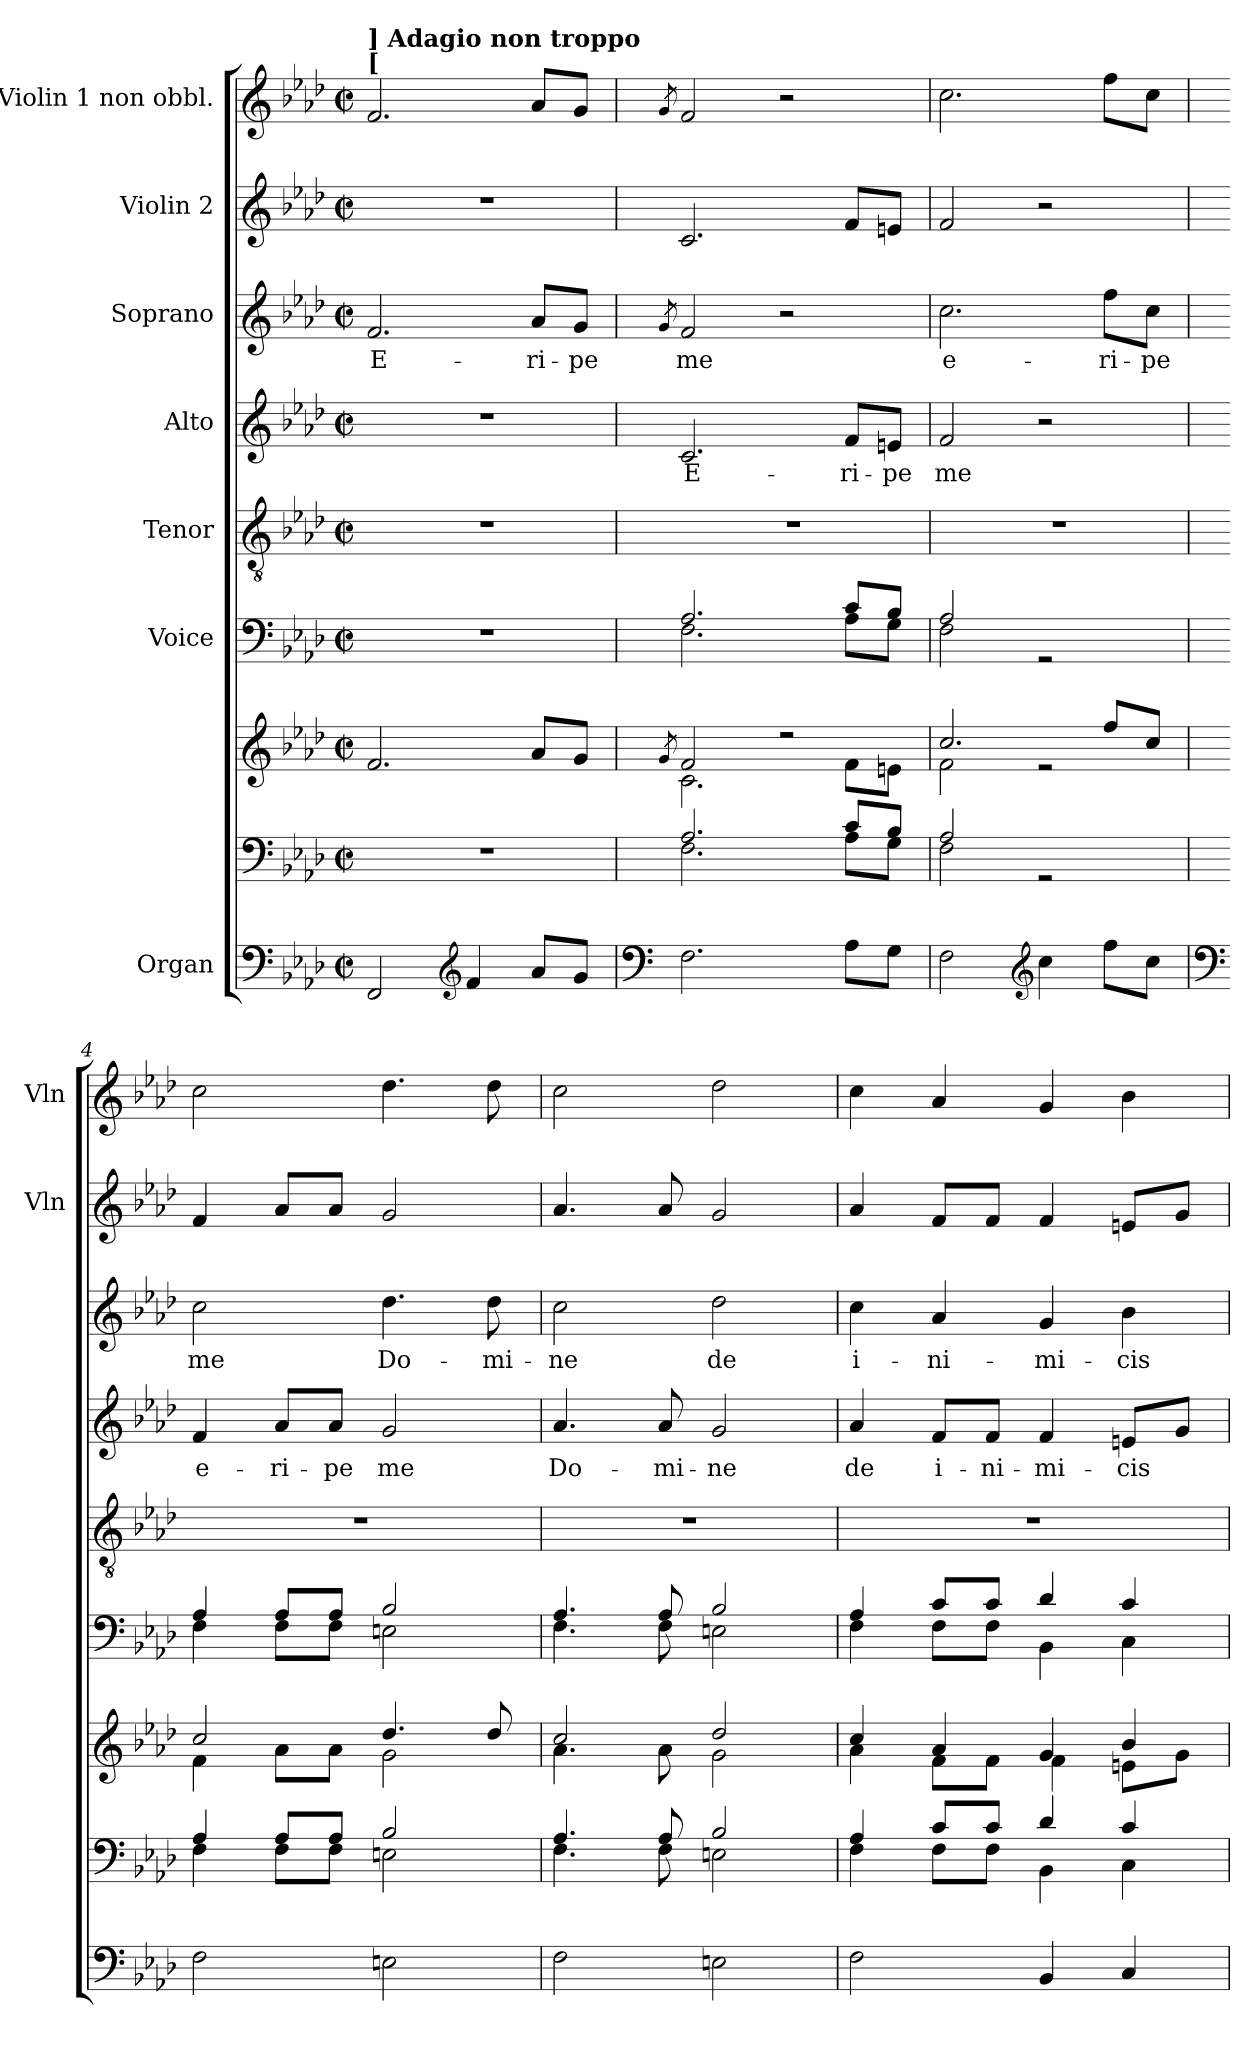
**kern	**kern	**kern	**kern	**kern	**kern	**text	**kern	**text	**kern	**kern
*part7	*part7	*part7	*part6	*part5	*part4	*part4	*part3	*part3	*part2	*part1
*staff9	*staff8	*staff7	*staff6	*staff5	*staff4	*staff4	*staff3	*staff3	*staff2	*staff1
*I"Organ	*	*	*I"Voice	*I"Tenor	*I"Alto	*	*I"Soprano	*	*I"Violin 2	*I"Violin 1  non obbl.
*	*	*	*	*	*	*	*	*	*I'Vln	*I'Vln
*clefF4	*clefF4	*clefG2	*clefF4	*clefGv2	*clefG2	*	*clefG2	*	*clefG2	*clefG2
*k[b-e-a-d-]	*k[b-e-a-d-]	*k[b-e-a-d-]	*k[b-e-a-d-]	*k[b-e-a-d-]	*k[b-e-a-d-]	*	*k[b-e-a-d-]	*	*k[b-e-a-d-]	*k[b-e-a-d-]
*M2/2	*M2/2	*M2/2	*M2/2	*M2/2	*M2/2	*	*M2/2	*	*M2/2	*M2/2
*met(c|)	*met(c|)	*met(c|)	*met(c|)	*met(c|)	*met(c|)	*	*met(c|)	*	*met(c|)	*met(c|)
*MM120	*MM120	*MM120	*MM120	*MM120	*MM120	*	*MM120	*	*MM120	*MM120
=1	=1	=1	=1	=1	=1	=1	=1	=1	=1	=1
!	!	!	!	!	!	!	!	!	!	!LO:TX:a:B:t=[
!	!	!	!	!	!	!	!	!	!	!LO:TX:a:B:t=] Adagio non troppo
!	!	!	!	!	!	!	!	!LO:LY:b	!	!
2FF/	1r	2.f/	1r	1r	1r	.	2.f/	E-	1r	2.f/
*clefG2	*	*	*	*	*	*	*	*	*	*
4f/	.	.	.	.	.	.	.	.	.	.
!	!	!	!	!	!	!	!	!LO:LY:b	!	!
8a-/L	.	8a-/L	.	.	.	.	8a-/L	-ri-	.	8a-/L
!	!	!	!	!	!	!	!	!LO:LY:b	!	!
8g/J	.	8g/J	.	.	.	.	8g/J	-pe	.	8g/J
=2	=2	=2	=2	=2	=2	=2	=2	=2	=2	=2
*clefF4	*	*	*	*	*	*	*	*	*	*
.	.	8qg/	.	.	.	.	8qg/	.	.	8qg/
*	*^	*^	*^	*	*	*	*	*	*	*
!	!	!	!	!	!	!	!	!	!LO:LY:b	!	!LO:LY:b	!	!
2.F\	2.A-/	2.F\	2f/	2.c\	2.A-/	2.F\	1r	2.c/	E-	2f/	me	2.c/	2f/
.	.	.	2r	.	.	.	.	.	.	2r	.	.	2r
!	!	!	!	!	!	!	!	!	!LO:LY:b	!	!	!	!
8A-\L	8c/L	8A-\L	.	8f\L	8c/L	8A-\L	.	8f/L	-ri-	.	.	8f/L	.
!	!	!	!	!	!	!	!	!	!LO:LY:b	!	!	!	!
8G\J	8B-/J	8G\J	.	8en\J	8B-/J	8G\J	.	8en/J	-pe	.	.	8en/J	.
=3	=3	=3	=3	=3	=3	=3	=3	=3	=3	=3	=3	=3	=3
!	!	!	!	!	!	!	!	!	!LO:LY:b	!	!LO:LY:b	!	!
2F\	2A-/	2F\	2.cc/	2f\	2A-/	2F\	1r	2f/	me	2.cc\	e-	2f/	2.cc\
*clefG2	*	*	*	*	*	*	*	*	*	*	*	*	*
4cc\	2rGG	2ryy	.	2r	2rGG	2ryy	.	2r	.	.	.	2r	.
!	!	!	!	!	!	!	!	!	!	!	!LO:LY:b	!	!
8ff\L	.	.	8ff/L	.	.	.	.	.	.	8ff\L	-ri-	.	8ff\L
!	!	!	!	!	!	!	!	!	!	!	!LO:LY:b	!	!
8cc\J	.	.	8cc/J	.	.	.	.	.	.	8cc\J	-pe	.	8cc\J
=4	=4	=4	=4	=4	=4	=4	=4	=4	=4	=4	=4	=4	=4
*clefF4	*	*	*	*	*	*	*	*	*	*	*	*	*
!	!	!	!	!	!	!	!	!	!LO:LY:b	!	!LO:LY:b	!	!
2F\	4A-/	4F\	2cc/	4f\	4A-/	4F\	1r	4f/	e-	2cc\	me	4f/	2cc\
!	!	!	!	!	!	!	!	!	!LO:LY:b	!	!	!	!
.	8A-/L	8F\L	.	8a-\L	8A-/L	8F\L	.	8a-/L	-ri-	.	.	8a-/L	.
!	!	!	!	!	!	!	!	!	!LO:LY:b	!	!	!	!
.	8A-/J	8F\J	.	8a-\J	8A-/J	8F\J	.	8a-/J	-pe	.	.	8a-/J	.
!	!	!	!	!	!	!	!	!	!LO:LY:b	!	!LO:LY:b	!	!
2En\	2B-/	2En\	4.dd-/	2g\	2B-/	2En\	.	2g/	me	4.dd-\	Do-	2g/	4.dd-\
!	!	!	!	!	!	!	!	!	!	!	!LO:LY:b	!	!
.	.	.	8dd-/	.	.	.	.	.	.	8dd-\	-mi-	.	8dd-\
=5	=5	=5	=5	=5	=5	=5	=5	=5	=5	=5	=5	=5	=5
!	!	!	!	!	!	!	!	!	!LO:LY:b	!	!LO:LY:b	!	!
2F\	4.A-/	4.F\	2cc/	4.a-\	4.A-/	4.F\	1r	4.a-/	Do-	2cc\	-ne	4.a-/	2cc\
!	!	!	!	!	!	!	!	!	!LO:LY:b	!	!	!	!
.	8A-/	8F\	.	8a-\	8A-/	8F\	.	8a-/	-mi-	.	.	8a-/	.
!	!	!	!	!	!	!	!	!	!LO:LY:b	!	!LO:LY:b	!	!
2En\	2B-/	2En\	2dd-/	2g\	2B-/	2En\	.	2g/	-ne	2dd-\	de	2g/	2dd-\
!!LO:PB:g=z
=6	=6	=6	=6	=6	=6	=6	=6	=6	=6	=6	=6	=6	=6
!	!	!	!	!	!	!	!	!	!LO:LY:b	!	!LO:LY:b	!	!
2F\	4A-/	4F\	4cc/	4a-\	4A-/	4F\	1r	4a-/	de	4cc\	i-	4a-/	4cc\
!	!	!	!	!	!	!	!	!	!LO:LY:b	!	!LO:LY:b	!	!
.	8c/L	8F\L	4a-/	8f\L	8c/L	8F\L	.	8f/L	i-	4a-/	-ni-	8f/L	4a-/
!	!	!	!	!	!	!	!	!	!LO:LY:b	!	!	!	!
.	8c/J	8F\J	.	8f\J	8c/J	8F\J	.	8f/J	-ni-	.	.	8f/J	.
!	!	!	!	!	!	!	!	!	!LO:LY:b	!	!LO:LY:b	!	!
4BB-/	4d-/	4BB-\	4g/	4f\	4d-/	4BB-\	.	4f/	-mi-	4g/	-mi-	4f/	4g/
!	!	!	!	!	!	!	!	!	!LO:LY:b	!	!LO:LY:b	!	!
4C/	4c/	4C\	4b-/	8en\L	4c/	4C\	.	8en/L	-cis	4b-\	-cis	8en/L	4b-\
.	.	.	.	8g\J	.	.	.	8g/J	.	.	.	8g/J	.
*	*v	*v	*	*	*v	*v	*	*	*	*	*	*	*
*	*	*v	*v	*	*	*	*	*	*	*	*
=	=	=	=	=	=	=	=	=	=	=
*-	*-	*-	*-	*-	*-	*-	*-	*-	*-	*-
